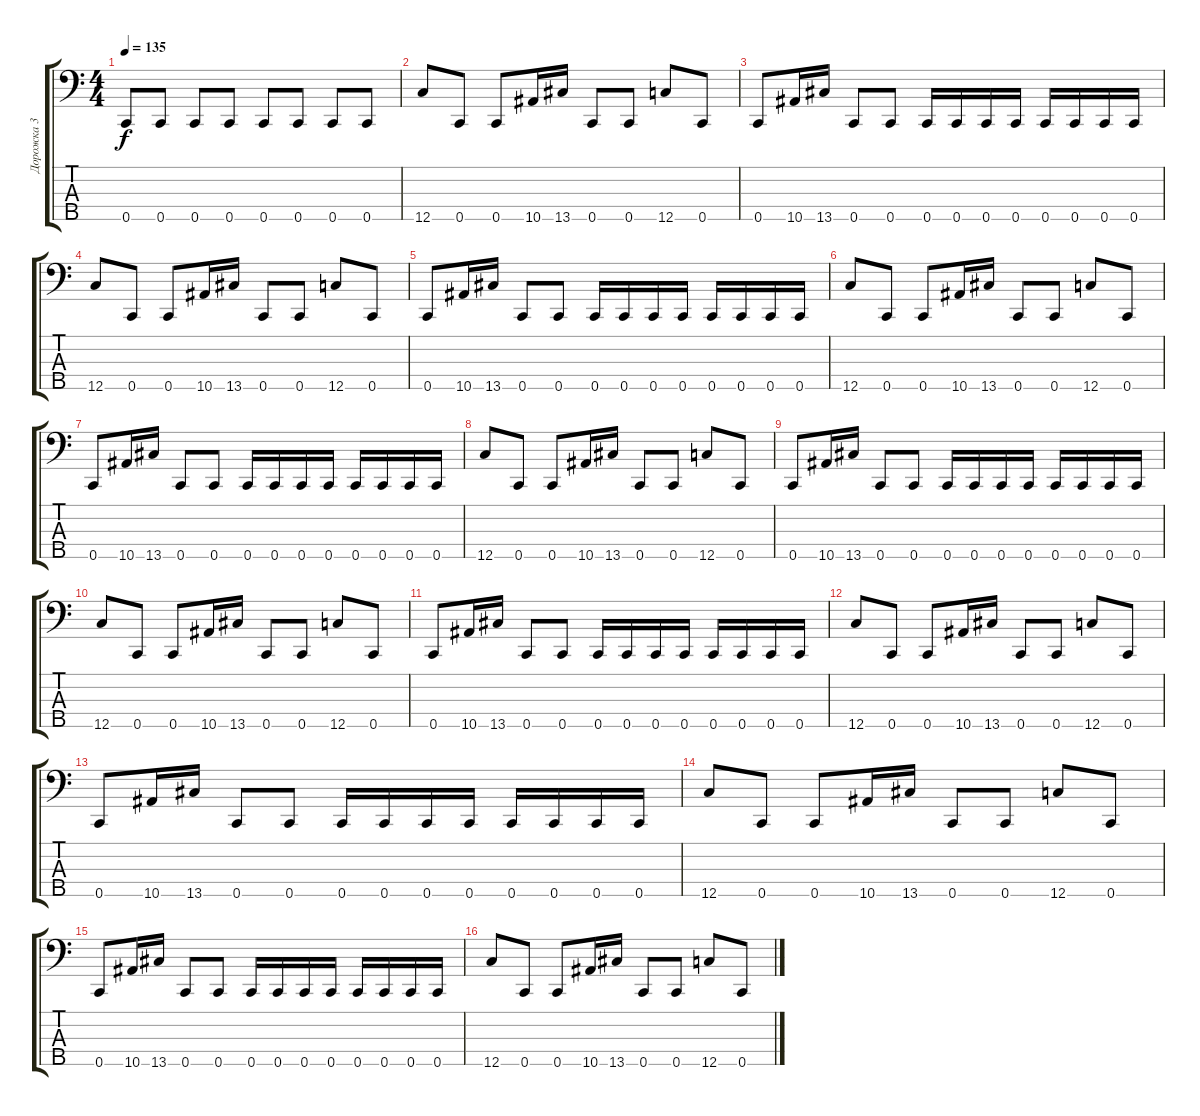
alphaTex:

\track ("Дорожка 3" "Дорожка 3") {instrument electricbassfinger}
\staff {score tabs}
\tuning (Ab2 Eb2 Bb1 F1 C1) {hide}
\ts (4 4)
\tempo 135
\clef f4
\ks c
0.5.8{dy f} 0.5.8 0.5.8 0.5.8 0.5.8 0.5.8 0.5.8 0.5.8 |
12.5.8 0.5.8 0.5.8 10.5.16 13.5.16 0.5.8 0.5.8 12.5.8 0.5.8 |
0.5.8 10.5.16 13.5.16 0.5.8 0.5.8 0.5.16 0.5.16 0.5.16 0.5.16 0.5.16 0.5.16 0.5.16 0.5.16 |
12.5.8 0.5.8 0.5.8 10.5.16 13.5.16 0.5.8 0.5.8 12.5.8 0.5.8 |
0.5.8 10.5.16 13.5.16 0.5.8 0.5.8 0.5.16 0.5.16 0.5.16 0.5.16 0.5.16 0.5.16 0.5.16 0.5.16 |
12.5.8 0.5.8 0.5.8 10.5.16 13.5.16 0.5.8 0.5.8 12.5.8 0.5.8 |
0.5.8 10.5.16 13.5.16 0.5.8 0.5.8 0.5.16 0.5.16 0.5.16 0.5.16 0.5.16 0.5.16 0.5.16 0.5.16 |
12.5.8 0.5.8 0.5.8 10.5.16 13.5.16 0.5.8 0.5.8 12.5.8 0.5.8 |
0.5.8 10.5.16 13.5.16 0.5.8 0.5.8 0.5.16 0.5.16 0.5.16 0.5.16 0.5.16 0.5.16 0.5.16 0.5.16 |
12.5.8 0.5.8 0.5.8 10.5.16 13.5.16 0.5.8 0.5.8 12.5.8 0.5.8 |
0.5.8 10.5.16 13.5.16 0.5.8 0.5.8 0.5.16 0.5.16 0.5.16 0.5.16 0.5.16 0.5.16 0.5.16 0.5.16 |
12.5.8 0.5.8 0.5.8 10.5.16 13.5.16 0.5.8 0.5.8 12.5.8 0.5.8 |
0.5.8 10.5.16 13.5.16 0.5.8 0.5.8 0.5.16 0.5.16 0.5.16 0.5.16 0.5.16 0.5.16 0.5.16 0.5.16 |
12.5.8 0.5.8 0.5.8 10.5.16 13.5.16 0.5.8 0.5.8 12.5.8 0.5.8 |
0.5.8 10.5.16 13.5.16 0.5.8 0.5.8 0.5.16 0.5.16 0.5.16 0.5.16 0.5.16 0.5.16 0.5.16 0.5.16 |
12.5.8 0.5.8 0.5.8 10.5.16 13.5.16 0.5.8 0.5.8 12.5.8 0.5.8
